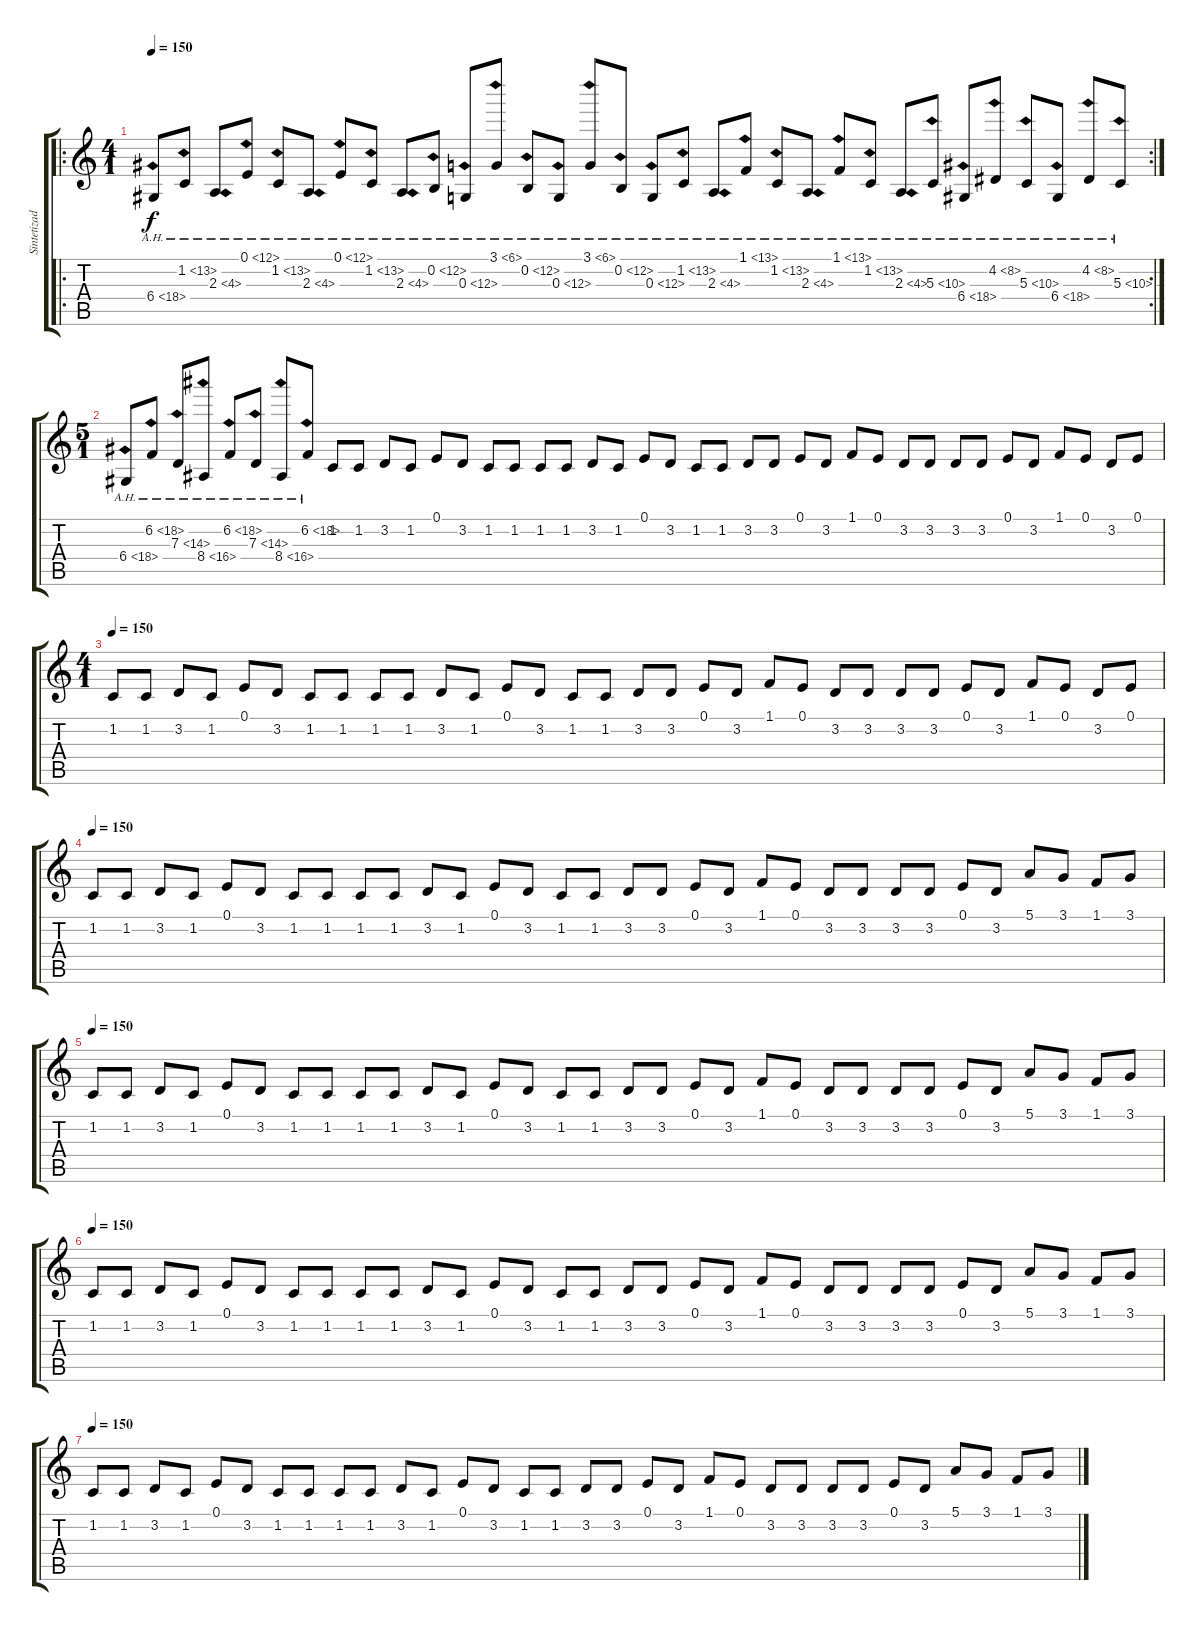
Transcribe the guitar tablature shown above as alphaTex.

\track ("Sintetizador 4" "Sintetizad") {instrument harpsichord}
\staff {score tabs}
\tuning (E4 B3 G3 D3 A2 E2) {hide}
\ro
\rc 2
\ts (4 1)
\tempo 150
\clef g2
\ks c
6.4{ah 12}.8{dy f volume 8 instrument xylophone} 1.2{ah 12}.8 2.3{ah 2}.8 0.1{ah 12}.8 1.2{ah 12}.8 2.3{ah 2}.8 0.1{ah 12}.8 1.2{ah 12}.8 2.3{ah 2}.8 0.2{ah 12}.8 0.3{ah 12}.8 3.1{ah 3}.8 0.2{ah 12}.8 0.3{ah 12}.8 3.1{ah 3}.8 0.2{ah 12}.8 0.3{ah 12}.8 1.2{ah 12}.8 2.3{ah 2}.8 1.1{ah 12}.8 1.2{ah 12}.8 2.3{ah 2}.8 1.1{ah 12}.8 1.2{ah 12}.8 2.3{ah 2}.8 5.3{ah 5}.8 6.4{ah 12}.8 4.2{ah 4}.8 5.3{ah 5}.8 6.4{ah 12}.8 4.2{ah 4}.8 5.3{ah 5}.8 |
\ts (5 1)
6.4{ah 12}.8 6.2{ah 12}.8 7.3{ah 7}.8 8.4{ah 8}.8 6.2{ah 12}.8 7.3{ah 7}.8 8.4{ah 8}.8 6.2{ah 12}.8 1.2.8{volume 12 instrument harpsichord} 1.2.8 3.2.8 1.2.8 0.1.8 3.2.8 1.2.8 1.2.8 1.2.8 1.2.8 3.2.8 1.2.8 0.1.8 3.2.8 1.2.8 1.2.8 3.2.8 3.2.8 0.1.8 3.2.8 1.1.8 0.1.8 3.2.8 3.2.8 3.2.8 3.2.8 0.1.8 3.2.8 1.1.8 0.1.8 3.2.8 0.1.8 |
\ts (4 1)
\tempo 150
1.2.8 1.2.8 3.2.8 1.2.8 0.1.8 3.2.8 1.2.8 1.2.8 1.2.8 1.2.8 3.2.8 1.2.8 0.1.8 3.2.8 1.2.8 1.2.8 3.2.8 3.2.8 0.1.8 3.2.8 1.1.8 0.1.8 3.2.8 3.2.8 3.2.8 3.2.8 0.1.8 3.2.8 1.1.8 0.1.8 3.2.8 0.1.8 |
\tempo 150
1.2.8{volume 8} 1.2.8 3.2.8 1.2.8 0.1.8 3.2.8 1.2.8 1.2.8 1.2.8 1.2.8 3.2.8 1.2.8 0.1.8 3.2.8 1.2.8 1.2.8 3.2.8 3.2.8 0.1.8 3.2.8 1.1.8 0.1.8 3.2.8 3.2.8 3.2.8 3.2.8 0.1.8 3.2.8 5.1.8 3.1.8 1.1.8 3.1.8 |
\tempo 150
1.2.8{volume 5} 1.2.8 3.2.8 1.2.8 0.1.8 3.2.8 1.2.8 1.2.8 1.2.8 1.2.8 3.2.8 1.2.8 0.1.8 3.2.8 1.2.8 1.2.8 3.2.8 3.2.8 0.1.8 3.2.8 1.1.8 0.1.8 3.2.8 3.2.8 3.2.8 3.2.8 0.1.8 3.2.8 5.1.8 3.1.8 1.1.8 3.1.8 |
\tempo 150
1.2.8{volume 2} 1.2.8 3.2.8 1.2.8 0.1.8 3.2.8 1.2.8 1.2.8 1.2.8 1.2.8 3.2.8 1.2.8 0.1.8 3.2.8 1.2.8 1.2.8 3.2.8 3.2.8 0.1.8 3.2.8 1.1.8 0.1.8 3.2.8 3.2.8 3.2.8 3.2.8 0.1.8 3.2.8 5.1.8 3.1.8 1.1.8 3.1.8 |
\tempo 150
1.2.8{volume 0} 1.2.8 3.2.8 1.2.8 0.1.8 3.2.8 1.2.8 1.2.8 1.2.8 1.2.8 3.2.8 1.2.8 0.1.8 3.2.8 1.2.8 1.2.8 3.2.8 3.2.8 0.1.8 3.2.8 1.1.8 0.1.8 3.2.8 3.2.8 3.2.8 3.2.8 0.1.8 3.2.8 5.1.8 3.1.8 1.1.8 3.1.8
